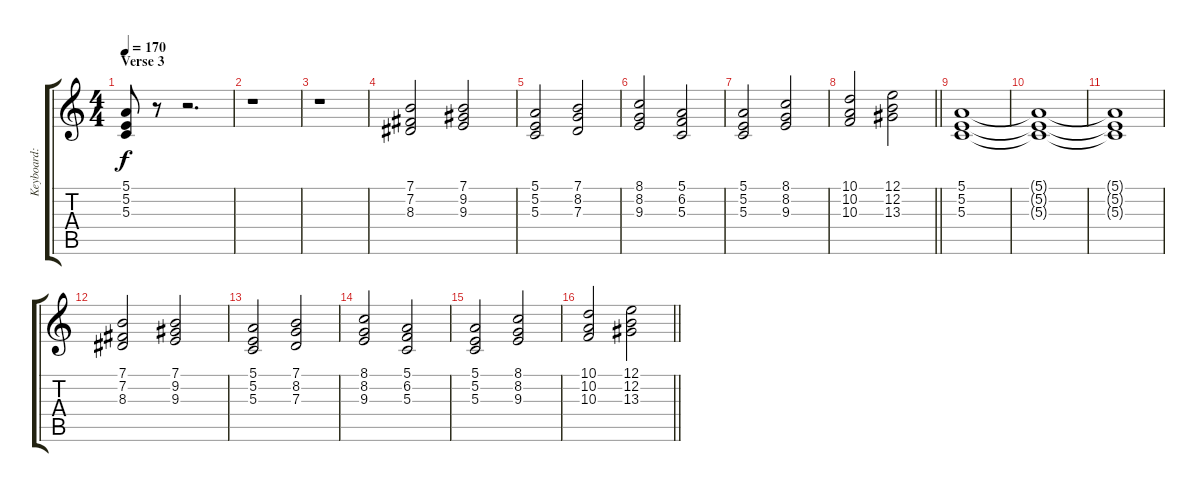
\track ("Keyboard: Juha Mäenpää" "Keyboard: ") {instrument stringensemble1}
\staff {score tabs}
\tuning (E4 B3 G3 D3 A2 E2) {hide}
\ts (4 4)
\section ("" "Verse 3")
\tempo 170
\clef g2
\ks aminor
(5.1 5.2 5.3).8{dy f} r.8 r.2{d} |
r.1 |
r.1 |
(7.1 7.2 8.3).2 (7.1 9.2 9.3).2 |
(5.1 5.2 5.3).2 (7.1 8.2 7.3).2 |
(8.1 8.2 9.3).2 (5.1 6.2 5.3).2 |
(5.1 5.2 5.3).2 (8.1 8.2 9.3).2 |
\barLineRight lightlight
(10.1 10.2 10.3).2 (12.1 12.2 13.3).2 |
(5.1 5.2 5.3).1 |
(5.1{t} 5.2{t} 5.3{t}).1 |
(5.1{t} 5.2{t} 5.3{t}).1 |
(7.1 7.2 8.3).2 (7.1 9.2 9.3).2 |
(5.1 5.2 5.3).2 (7.1 8.2 7.3).2 |
(8.1 8.2 9.3).2 (5.1 6.2 5.3).2 |
(5.1 5.2 5.3).2 (8.1 8.2 9.3).2 |
\barLineRight lightlight
(10.1 10.2 10.3).2 (12.1 12.2 13.3).2
